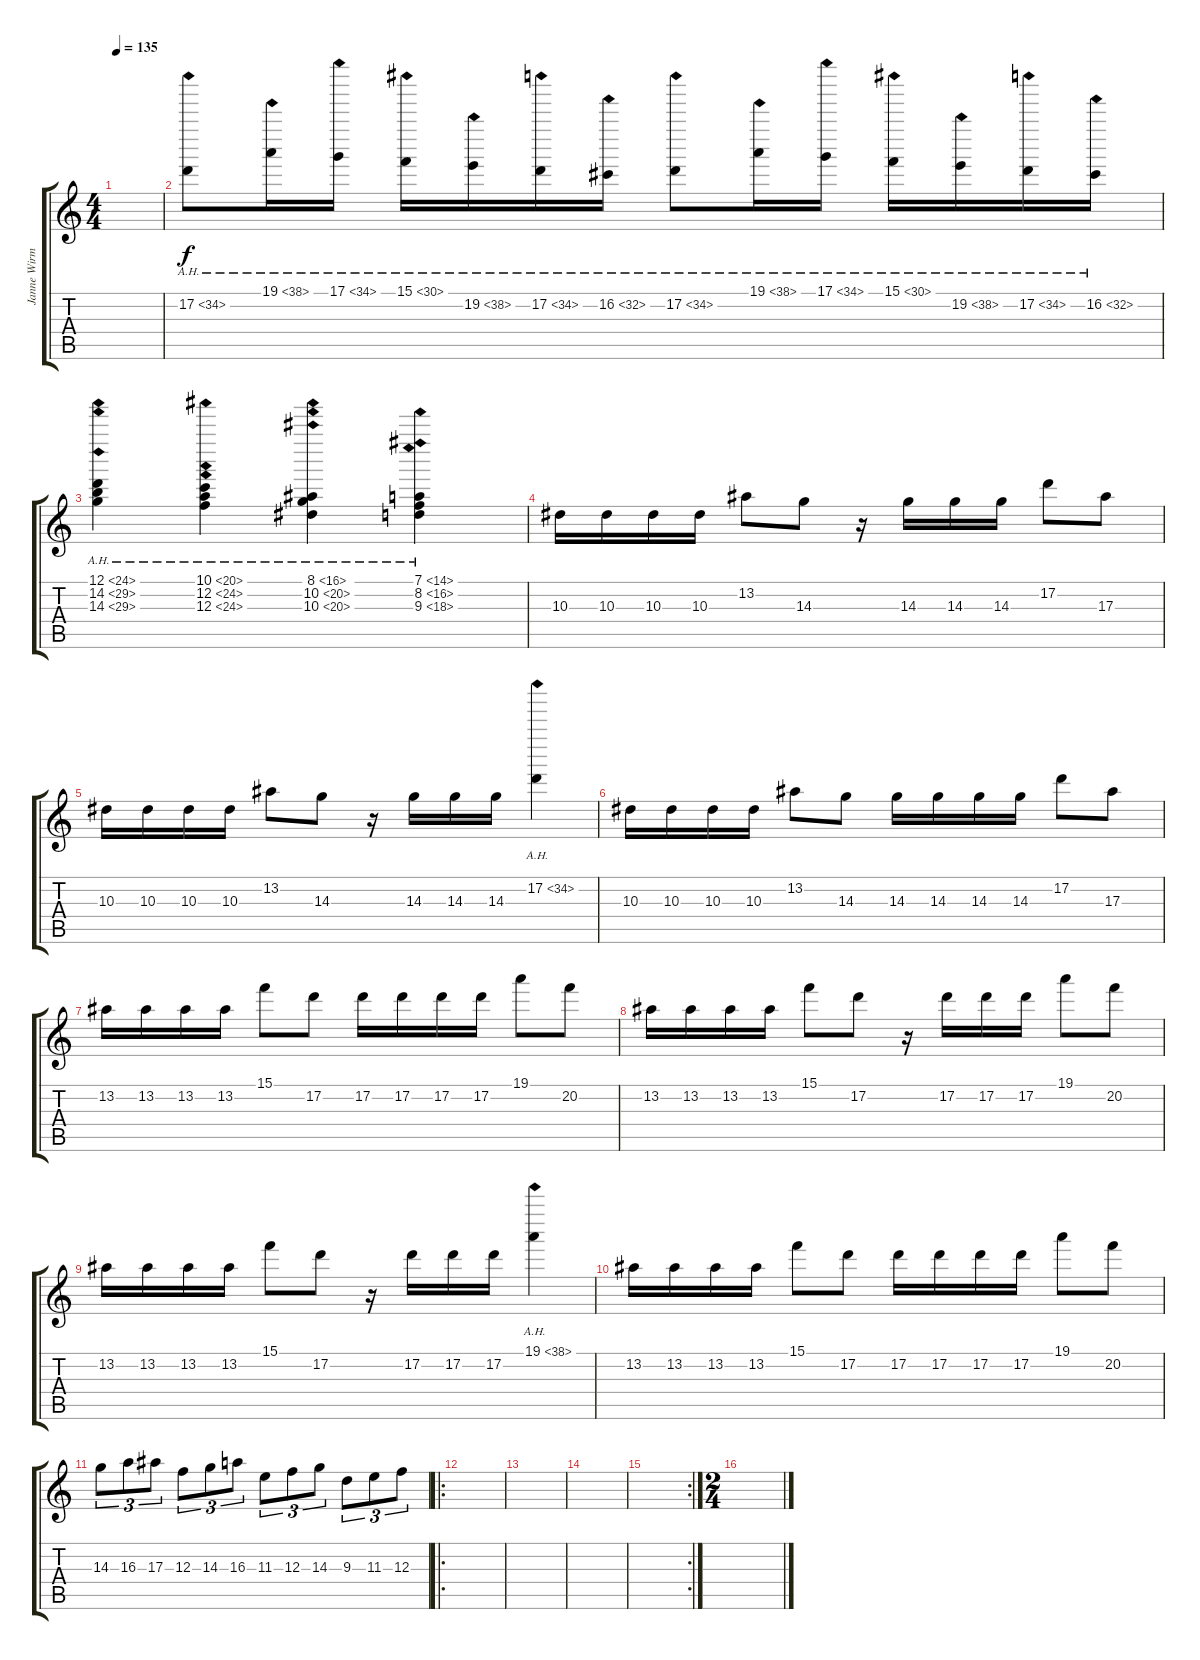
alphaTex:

\track ("Janne Wirman" "Janne Wirm") {instrument distortionguitar}
\staff {score tabs}
\tuning (D4 A3 F3 C3 G2 D2) {hide}
\ts (4 4)
\tempo 135
\clef g2
\ks c
|
17.2{ah 17}.8 19.1{ah 19}.16 17.1{ah 17}.16 15.1{ah 15}.16 19.2{ah 19}.16 17.2{ah 17}.16 16.2{ah 16}.16 17.2{ah 17}.8 19.1{ah 19}.16 17.1{ah 17}.16 15.1{ah 15}.16 19.2{ah 19}.16 17.2{ah 17}.16 16.2{ah 16}.16 |
(12.1{ah 12} 14.2{ah 15} 14.3{ah 15}).4 (10.1{ah 10} 12.2{ah 12} 12.3{ah 12}).4 (8.1{ah 8} 10.2{ah 10} 10.3{ah 10}).4 (7.1{ah 7} 8.2{ah 8} 9.3{ah 9}).4 |
10.3.16 10.3.16 10.3.16 10.3.16 13.2.8 14.3.8 r.16 14.3.16 14.3.16 14.3.16 17.2.8 17.3.8 |
10.3.16 10.3.16 10.3.16 10.3.16 13.2.8 14.3.8 r.16 14.3.16 14.3.16 14.3.16 17.2{ah 17}.4 |
10.3.16 10.3.16 10.3.16 10.3.16 13.2.8 14.3.8 14.3.16 14.3.16 14.3.16 14.3.16 17.2.8 17.3.8 |
13.2.16 13.2.16 13.2.16 13.2.16 15.1.8 17.2.8 17.2.16 17.2.16 17.2.16 17.2.16 19.1.8 20.2.8 |
13.2.16 13.2.16 13.2.16 13.2.16 15.1.8 17.2.8 r.16 17.2.16 17.2.16 17.2.16 19.1.8 20.2.8 |
13.2.16 13.2.16 13.2.16 13.2.16 15.1.8 17.2.8 r.16 17.2.16 17.2.16 17.2.16 19.1{ah 19}.4 |
13.2.16 13.2.16 13.2.16 13.2.16 15.1.8 17.2.8 17.2.16 17.2.16 17.2.16 17.2.16 19.1.8 20.2.8 |
14.3.8{tu (3 2)} 16.3.8{tu (3 2)} 17.3.8{tu (3 2)} 12.3.8{tu (3 2)} 14.3.8{tu (3 2)} 16.3.8{tu (3 2)} 11.3.8{tu (3 2)} 12.3.8{tu (3 2)} 14.3.8{tu (3 2)} 9.3.8{tu (3 2)} 11.3.8{tu (3 2)} 12.3.8{tu (3 2)} |
\ro
|
|
|
\rc 2
|
\ts (2 4)
